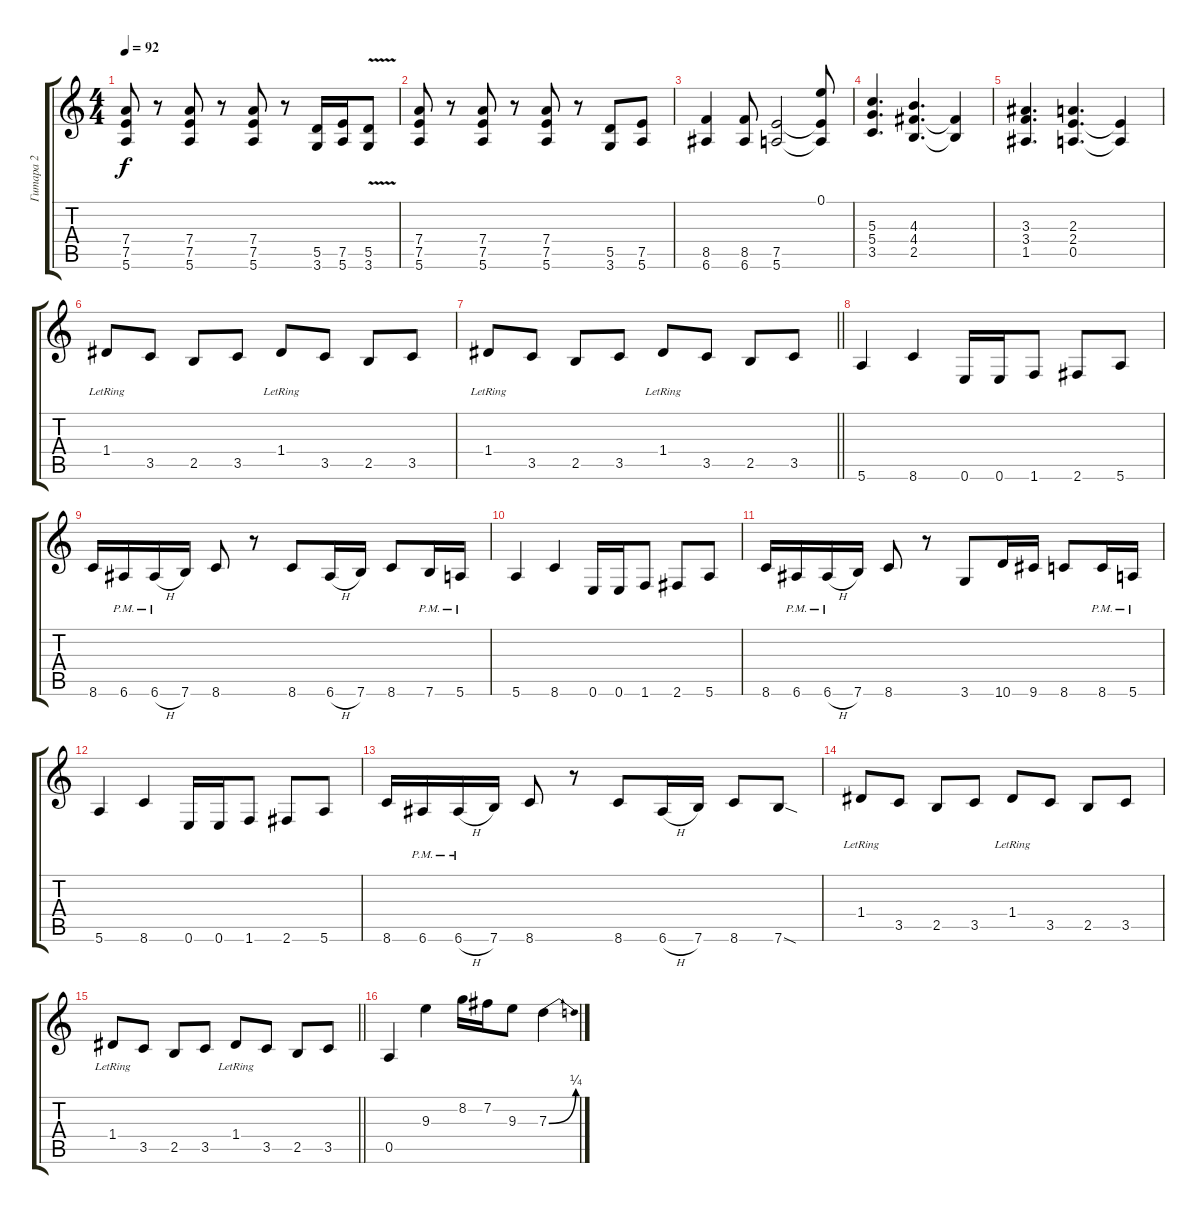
\track ("Гитара 2" "Гитара 2") {instrument overdrivenguitar}
\staff {score tabs}
\tuning (E4 B3 G3 D3 A2 E2) {hide}
\ts (4 4)
\tempo 92
\clef g2
\ks c
(7.4 7.5 5.6).8{dy f} r.8 (7.4 7.5 5.6).8 r.8 (7.4 7.5 5.6).8 r.8 (5.5 3.6).16 (7.5 5.6).16 (5.5 3.6{v}).8 |
(7.4 7.5 5.6).8 r.8 (7.4 7.5 5.6).8 r.8 (7.4 7.5 5.6).8 r.8 (5.5 3.6).8 (7.5 5.6).8 |
(8.5 6.6).4 (8.5 6.6).8 (7.5 5.6).2 (0.1 7.5{t} 5.6{t}).8 |
(5.3 5.4 3.5).4{d} (4.3 4.4 2.5).4{d} (4.4{t} 2.5{t}).4 |
(3.3 3.4 1.5).4{d} (2.3 2.4 0.5).4{d} (2.4{t} 0.5{t}).4 |
1.4{lr}.8 3.5.8 2.5.8 3.5.8 1.4{lr}.8 3.5.8 2.5.8 3.5.8 |
\barLineRight lightlight
1.4{lr}.8 3.5.8 2.5.8 3.5.8 1.4{lr}.8 3.5.8 2.5.8 3.5.8 |
5.6.4 8.6.4 0.6.16 0.6.16 1.6.8 2.6.8 5.6.8 |
8.6.16 6.6{pm}.16 6.6{h pm}.16 7.6.16 8.6.8 r.8 8.6.8 6.6{h}.16 7.6.16 8.6.8 7.6{pm}.16 5.6{pm}.16 |
5.6.4 8.6.4 0.6.16 0.6.16 1.6.8 2.6.8 5.6.8 |
8.6.16 6.6{pm}.16 6.6{h pm}.16 7.6.16 8.6.8 r.8 3.6.8 10.6.16 9.6.16 8.6.8 8.6{pm}.16 5.6{pm}.16 |
5.6.4 8.6.4 0.6.16 0.6.16 1.6.8 2.6.8 5.6.8 |
8.6.16 6.6{pm}.16 6.6{h pm}.16 7.6.16 8.6.8 r.8 8.6.8 6.6{h}.16 7.6.16 8.6.8 7.6{sod}.8 |
1.4{lr}.8 3.5.8 2.5.8 3.5.8 1.4{lr}.8 3.5.8 2.5.8 3.5.8 |
\barLineRight lightlight
1.4{lr}.8 3.5.8 2.5.8 3.5.8 1.4{lr}.8 3.5.8 2.5.8 3.5.8 |
0.5.4 9.3.4 8.2.16 7.2.16 9.3.8 7.3{be (bend 0 0 60 1)}.4
